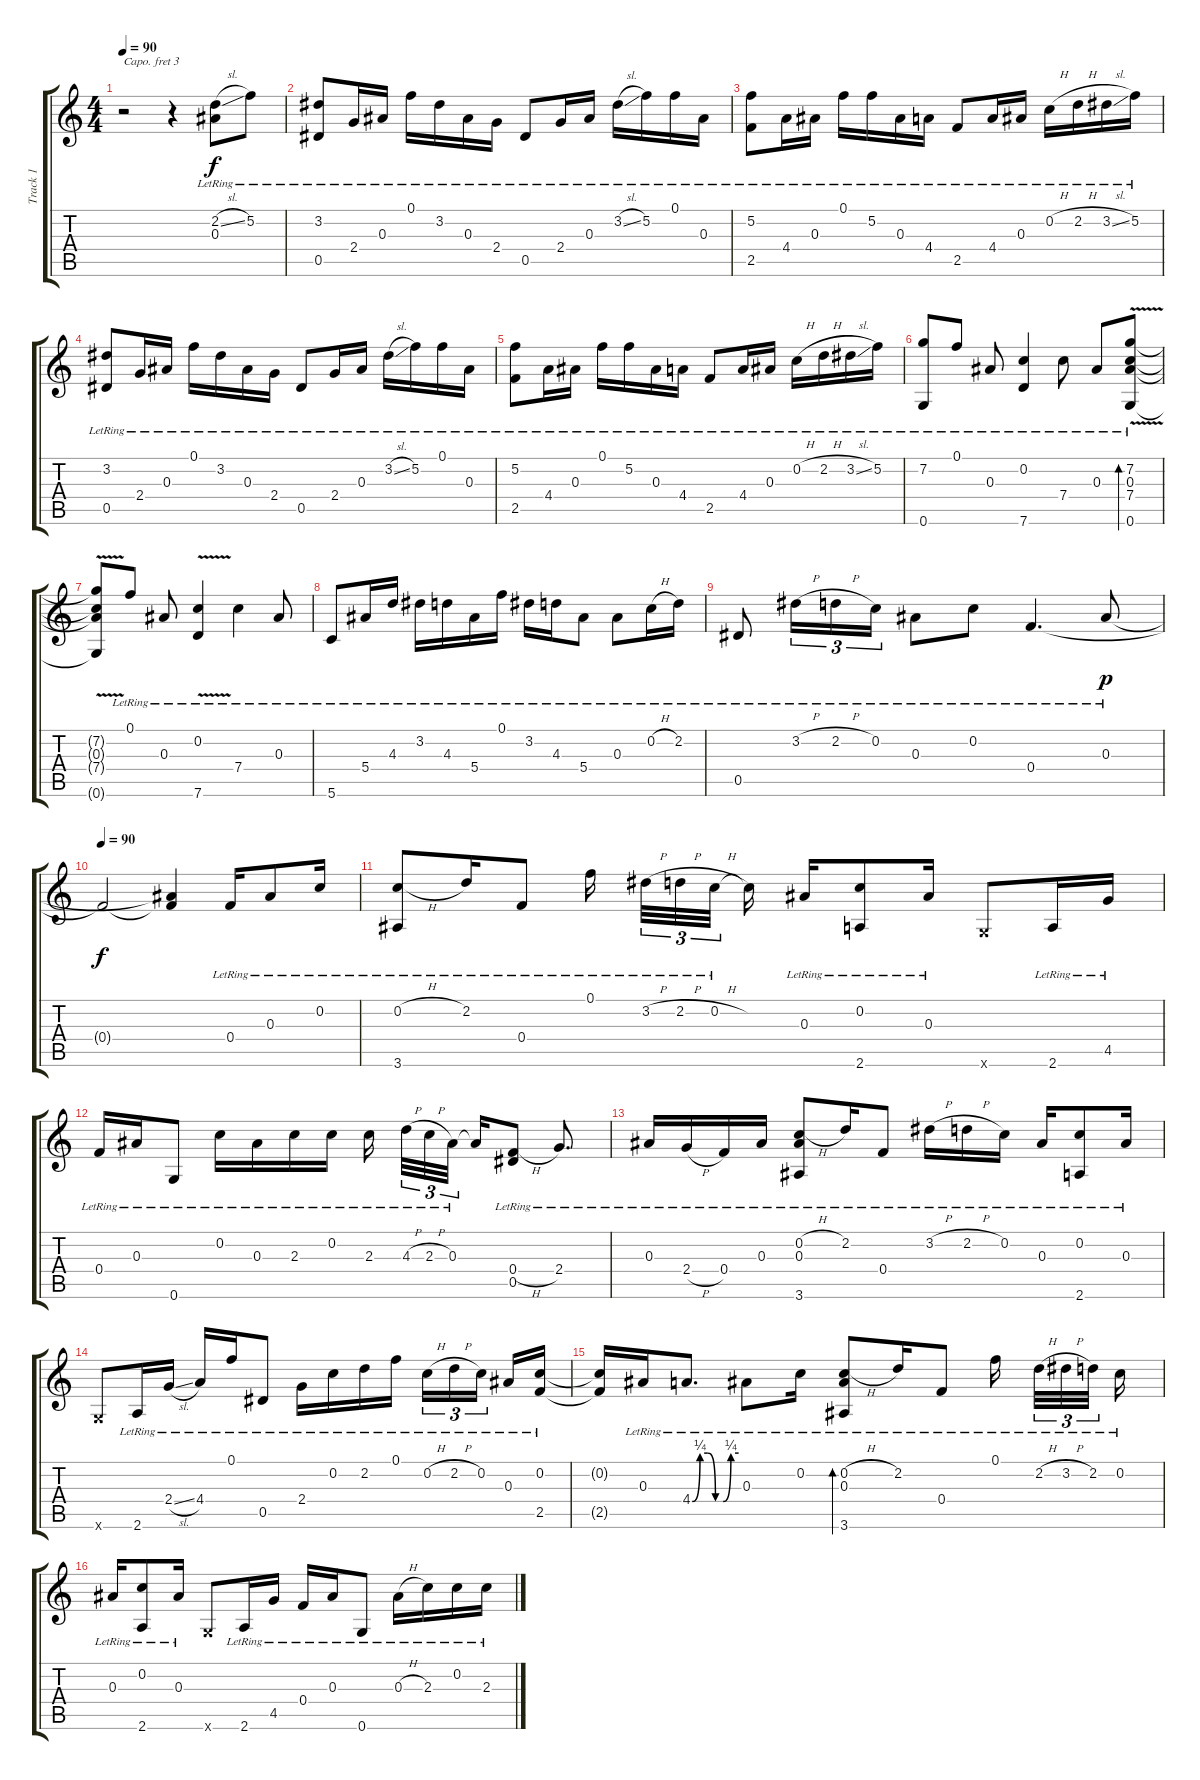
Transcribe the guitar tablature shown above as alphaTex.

\track ("Track 1" "Track 1") {instrument acousticguitarsteel}
\staff {score tabs}
\capo 3
\tuning (D4 A3 G3 D3 C3 E2) {hide}
\ts (4 4)
\tempo 90
\tempo 80
\tempo 90
\clef g2
\ks c
r.2{dy f instrument acousticguitarsteel} r.4 (2.2{sl lr} 0.3{lr}).8 5.2{lr}.8 |
(3.2{lr} 0.5{lr}).8 2.4{lr}.16 0.3{lr}.16 0.1{lr}.16 3.2{lr}.16 0.3{lr}.16 2.4{lr}.16 0.5{lr}.8 2.4{lr}.16 0.3{lr}.16 3.2{sl lr}.16 5.2{lr}.16 0.1{lr}.16 0.3{lr}.16 |
(5.2{lr} 2.5{lr}).8 4.4{lr}.16 0.3{lr}.16 0.1{lr}.16 5.2{lr}.16 0.3{lr}.16 4.4{lr}.16 2.5{lr}.8 4.4{lr}.16 0.3{lr}.16 0.2{h lr}.16 2.2{h lr}.16 3.2{sl lr}.16 5.2{lr}.16 |
(3.2{lr} 0.5{lr}).8 2.4{lr}.16 0.3{lr}.16 0.1{lr}.16 3.2{lr}.16 0.3{lr}.16 2.4{lr}.16 0.5{lr}.8 2.4{lr}.16 0.3{lr}.16 3.2{sl lr}.16 5.2{lr}.16 0.1{lr}.16 0.3{lr}.16 |
(5.2{lr} 2.5{lr}).8 4.4{lr}.16 0.3{lr}.16 0.1{lr}.16 5.2{lr}.16 0.3{lr}.16 4.4{lr}.16 2.5{lr}.8 4.4{lr}.16 0.3{lr}.16 0.2{h lr}.16 2.2{h lr}.16 3.2{sl lr}.16 5.2{lr}.16 |
(7.2{lr} 0.6{lr}).8 0.1{lr}.8 0.3{lr}.8 (0.2{lr} 7.6{lr}).4 7.4{lr}.8 0.3{lr}.8 (7.2{lr} 0.3{v lr} 7.4{lr} 0.6{lr}).8{bd 480} |
(7.2{t} 0.3{t} 7.4{t} 0.6{t}).8 0.1{lr}.8 0.3{lr}.8 (0.2{v lr} 7.6{lr}).4 7.4{lr}.4 0.3{lr}.8 |
5.6{lr}.8 5.4{lr}.16 4.3{lr}.16 3.2{lr}.16 4.3{lr}.16 5.4{lr}.16 0.1{lr}.16 3.2{lr}.16 4.3{lr}.16 5.4{lr}.8 0.3{lr}.8 0.2{h lr}.16 2.2{lr}.16 |
0.5{lr}.8 3.2{h lr}.16{tu (3 2)} 2.2{h lr}.16{tu (3 2)} 0.2{lr}.16{tu (3 2)} 0.3{lr}.8 0.2{lr}.8 0.4{lr}.4{d} 0.3{lr}.8{dy p} |
\tempo 90
0.4{t}.2{dy f} (0.3{t} 0.4{t}).4 0.4{lr}.16 0.3{lr}.8 0.2{lr}.16 |
(0.2{h lr} 3.6{lr}).8 2.2{lr}.16 0.4{lr}.8 0.1{lr}.16{beam splitsecondary} 3.2{h lr}.32{tu (3 2)} 2.2{h lr}.32{tu (3 2)} 0.2{h lr}.32{tu (3 2) beam splitsecondary} 0.2{t}.16 0.3{lr}.16 (0.2{lr} 2.6{lr}).8 0.3{lr}.16 0.6{x}.8 2.6{lr}.16 4.5{lr}.16 |
0.4{lr}.16 0.3{lr}.16 0.6{lr}.8 0.2{lr}.16 0.3{lr}.16 2.3{lr}.16 0.2{lr}.16 2.3{lr}.16{beam splitsecondary} 4.3{h lr}.32{tu (3 2)} 2.3{h lr}.32{tu (3 2)} 0.3{lr}.32{tu (3 2) beam splitsecondary} 0.3{t}.16 (0.4{h lr} 0.5{lr}).8 2.4{lr}.8{d} |
0.3{lr}.16 2.4{h lr}.16 0.4{lr}.16 0.3{lr}.16 (0.2{h lr} 0.3{lr} 3.6{lr}).8 2.2{lr}.16 0.4{lr}.8 3.2{h lr}.16 2.2{h lr}.16 0.2{lr}.16 0.3{lr}.16 (0.2{lr} 2.6{lr}).8 0.3{lr}.16 |
0.6{x}.8 2.6{lr}.16 2.4{sl lr}.16 4.4{lr}.16 0.1{lr}.16 0.5{lr}.8 2.4{lr}.16 0.2{lr}.16 2.2{lr}.16 0.1{lr}.16 0.2{h lr}.16{tu (3 2)} 2.2{h lr}.16{tu (3 2)} 0.2{lr}.16{tu (3 2) beam splitsecondary} 0.3{lr}.16 (0.2{lr} 2.5{lr}).16 |
(0.2{t} 2.5{t}).16 0.3{lr}.16 4.4{be (custom 0 0 10 1 20 1 30 0 40 0 50 1 60 1) lr}.8{d} 0.3{lr}.8 0.2{lr}.16 (0.2{h lr} 0.3{lr} 3.6{lr}).8{bd 480} 2.2{lr}.16 0.4{lr}.8 0.1{lr}.16{beam splitsecondary} 2.2{h lr}.32{tu (3 2)} 3.2{h lr}.32{tu (3 2)} 2.2{lr}.32{tu (3 2) beam splitsecondary} 0.2{lr}.16 |
0.3{lr}.16 (0.2{lr} 2.6{lr}).8 0.3{lr}.16 0.6{x}.8 2.6{lr}.16 4.5{lr}.16 0.4{lr}.16 0.3{lr}.16 0.6{lr}.8 0.3{h lr}.16 2.3{lr}.16 0.2{lr}.16 2.3{lr}.16
